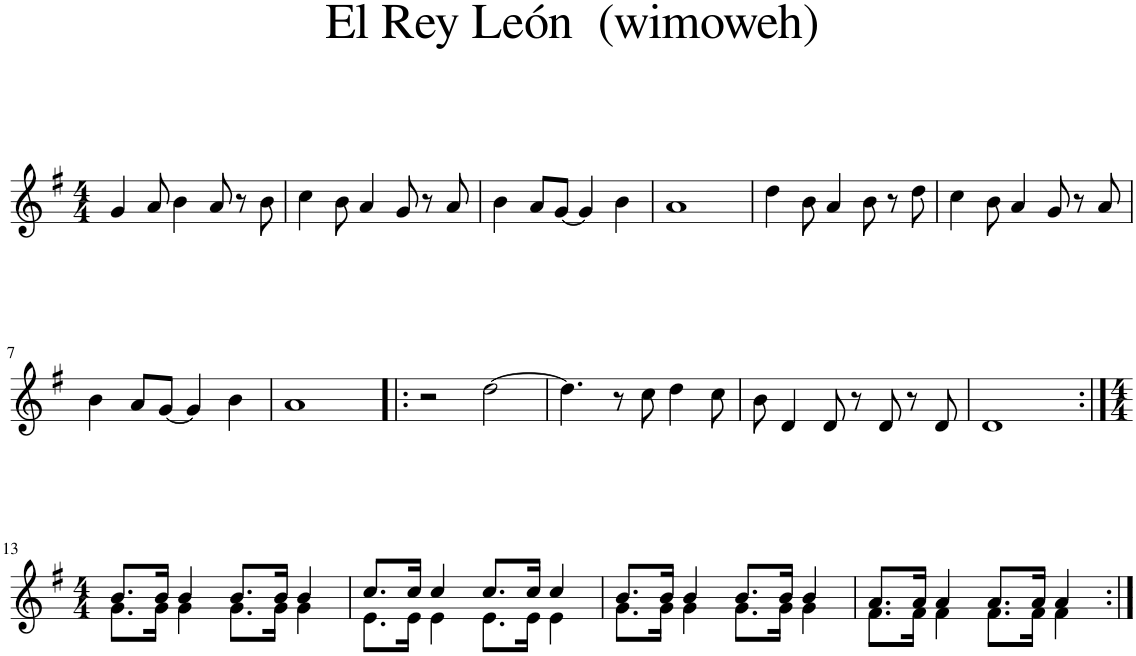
**kern
*part1
*staff1
*I"Flute
*I'Fl
*clefG2
*k[f#]
*M4/4
=1
4g/
8a/
4b\
8a/
8r
8b\
=2
4cc\
8b\
4a/
8g/
8r
8a/
=3
4b\
8a/L
[8g/J
4g/]
4b\
=4
1a
=5
4dd\
8b\
4a/
8b\
8r
8dd\
=6
4cc\
8b\
4a/
8g/
8r
8a/
!!LO:LB:g=z
=7
4b\
8a/L
[8g/J
4g/]
4b\
=8
1a
=9!|:
2r
[2dd\
=10
4.dd\]
8r
8cc\
4dd\
8cc\
=11
8b\
4d/
8d/
8r
8d/
8r
8d/
=12
1d
!!LO:LB:g=z
=13:|!
*M4/4
*^
8.b/L	8.g\L
16b/Jk	16g\Jk
4b/	4g\
8.b/L	8.g\L
16b/Jk	16g\Jk
4b/	4g\
=14	=14
8.cc/L	8.e\L
16cc/Jk	16e\Jk
4cc/	4e\
8.cc/L	8.e\L
16cc/Jk	16e\Jk
4cc/	4e\
=15	=15
8.b/L	8.g\L
16b/Jk	16g\Jk
4b/	4g\
8.b/L	8.g\L
16b/Jk	16g\Jk
4b/	4g\
=16	=16
8.a/L	8.f#\L
16a/Jk	16f#\Jk
4a/	4f#\
8.a/L	8.f#\L
16a/Jk	16f#\Jk
4a/	4f#\
*v	*v
=:|!
*-
